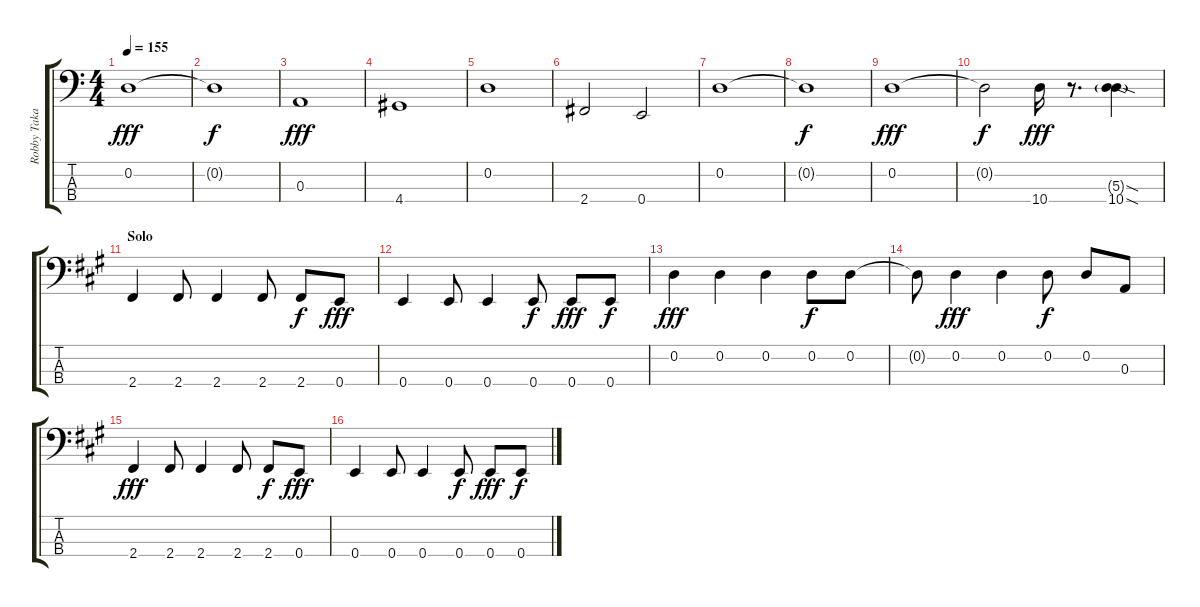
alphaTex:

\track ("Robby Takac - Bass" "Robby Taka") {instrument electricbassfinger}
\staff {score tabs}
\tuning (G2 D2 A1 E1) {hide}
\ts (4 4)
\tempo 155
\clef f4
\ks c
0.2.1{dy fff} |
0.2{t}.1{dy f} |
0.3.1{dy fff} |
4.4.1 |
0.2.1 |
2.4.2 0.4.2 |
0.2.1 |
0.2{t}.1{dy f} |
0.2.1{dy fff} |
0.2{t}.2{dy f} 10.4.16{dy fff} r.8{d} (5.3{sod g} 10.4{sod}).4 |
\section ("" "Solo")
\ks a
2.4.4 2.4.8 2.4.4 2.4.8 2.4.8{dy f} 0.4.8{dy fff} |
0.4.4 0.4.8 0.4.4 0.4.8{dy f} 0.4.8{dy fff} 0.4.8{dy f} |
0.2.4{dy fff} 0.2.4 0.2.4 0.2.8{dy f} 0.2.8 |
0.2{t}.8 0.2.4{dy fff} 0.2.4 0.2.8{dy f} 0.2.8 0.3.8 |
2.4.4{dy fff} 2.4.8 2.4.4 2.4.8 2.4.8{dy f} 0.4.8{dy fff} |
0.4.4 0.4.8 0.4.4 0.4.8{dy f} 0.4.8{dy fff} 0.4.8{dy f}
